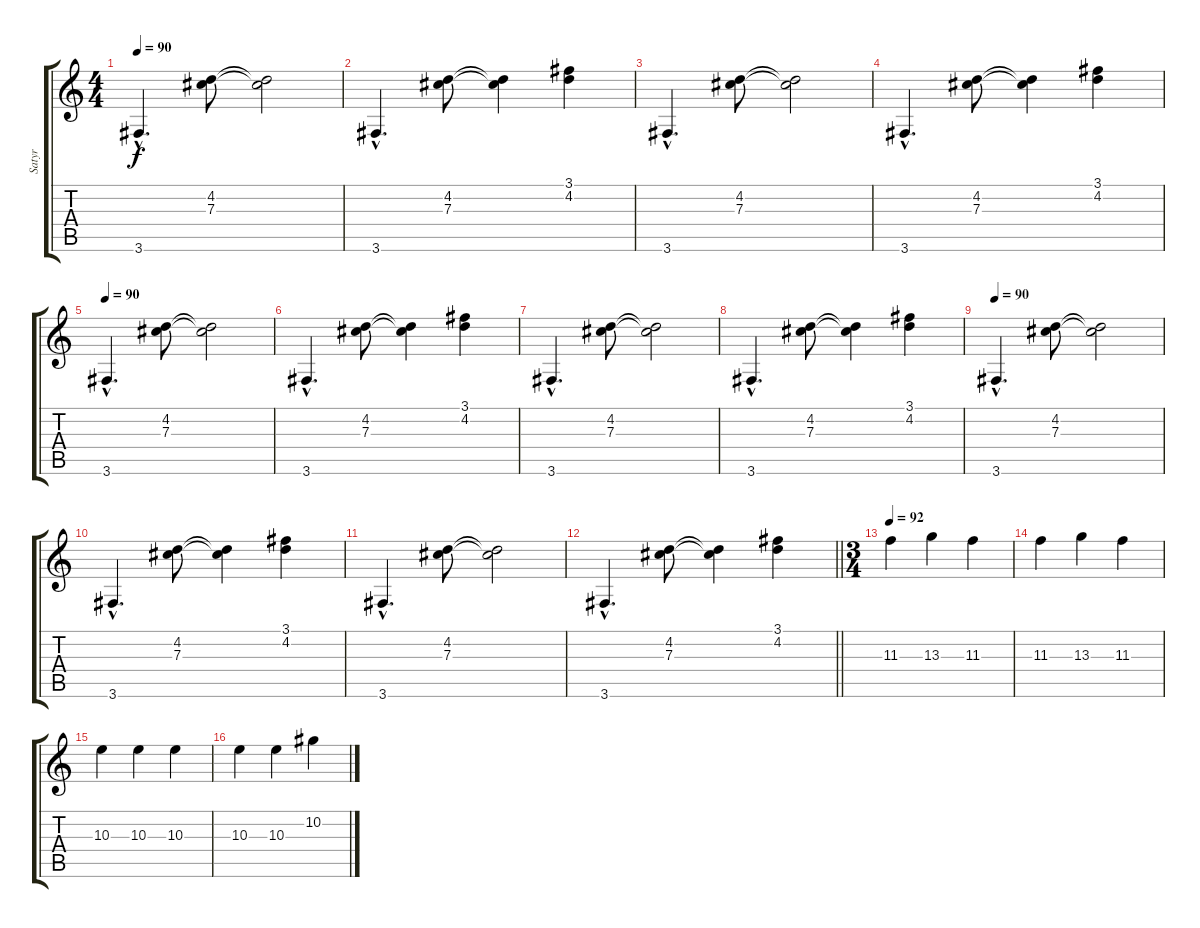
\track ("Satyr" "Satyr") {instrument distortionguitar}
\staff {score tabs}
\tuning (Eb4 Bb3 Gb3 Db3 Ab2 Eb2) {hide}
\ts (4 4)
\tempo 90
\clef g2
\ks c
3.6{hac}.4{d dy f} (4.2 7.3).8 (4.2{t} 7.3{t}).2 |
3.6{hac}.4{d} (4.2 7.3).8 (4.2{t} 7.3{t}).4 (3.1 4.2).4 |
3.6{hac}.4{d} (4.2 7.3).8 (4.2{t} 7.3{t}).2 |
3.6{hac}.4{d} (4.2 7.3).8 (4.2{t} 7.3{t}).4 (3.1 4.2).4 |
\tempo 90
3.6{hac}.4{d} (4.2 7.3).8 (4.2{t} 7.3{t}).2 |
3.6{hac}.4{d} (4.2 7.3).8 (4.2{t} 7.3{t}).4 (3.1 4.2).4 |
3.6{hac}.4{d} (4.2 7.3).8 (4.2{t} 7.3{t}).2 |
3.6{hac}.4{d} (4.2 7.3).8 (4.2{t} 7.3{t}).4 (3.1 4.2).4 |
\tempo 90
3.6{hac}.4{d} (4.2 7.3).8 (4.2{t} 7.3{t}).2 |
3.6{hac}.4{d} (4.2 7.3).8 (4.2{t} 7.3{t}).4 (3.1 4.2).4 |
3.6{hac}.4{d} (4.2 7.3).8 (4.2{t} 7.3{t}).2 |
\barLineRight lightlight
3.6{hac}.4{d} (4.2 7.3).8 (4.2{t} 7.3{t}).4 (3.1 4.2).4 |
\ts (3 4)
\tempo 92
11.3.4{volume 4 instrument electricguitarjazz} 13.3.4 11.3.4 |
11.3.4 13.3.4 11.3.4 |
10.3.4 10.3.4 10.3.4 |
10.3.4 10.3.4 10.2.4
